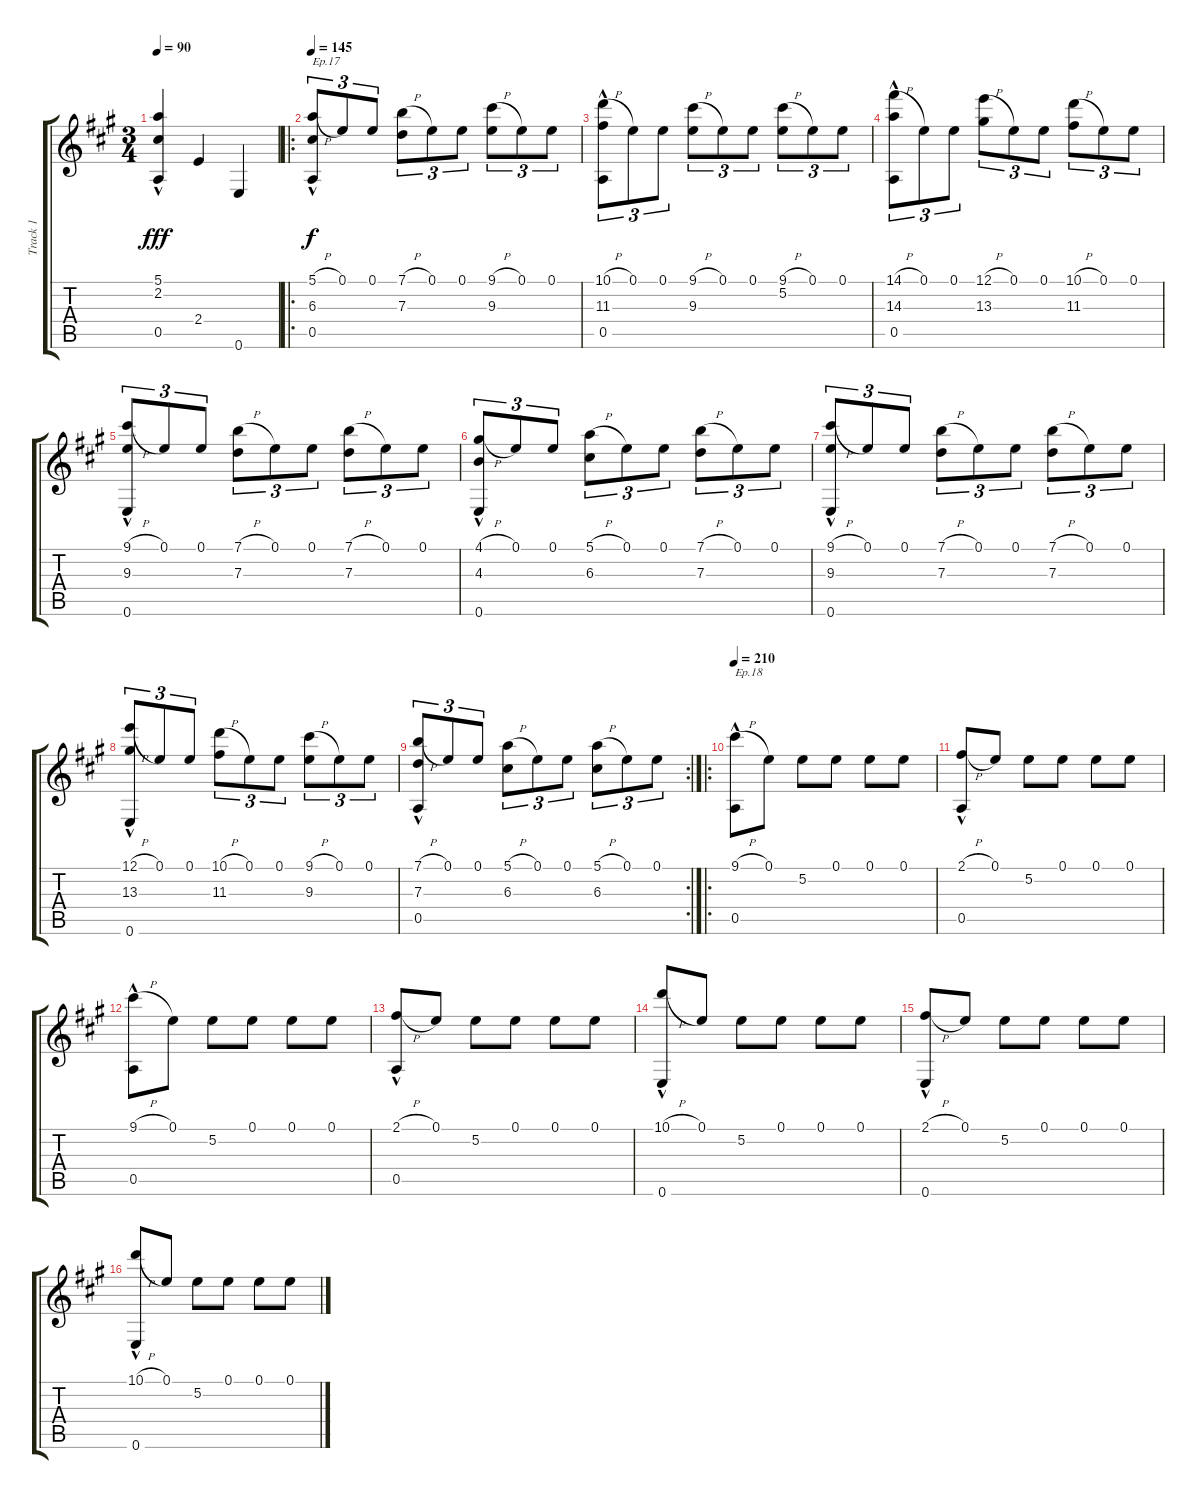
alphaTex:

\track ("Track 1" "Track 1") {instrument acousticguitarnylon}
\staff {score tabs}
\tuning (E4 B3 G3 D3 A2 E2) {hide}
\ts (3 4)
\tempo 90
\clef g2
\ks a
(5.1{hac} 2.2{hac} 0.5).4{dy fff} 2.4.4 0.6.4 |
\ro
\tempo 145
(5.1{h} 6.3 0.5{hac}).8{tu (3 2) txt "Ep.17" dy f} 0.1.8{tu (3 2)} 0.1.8{tu (3 2)} (7.1{h} 7.3).8{tu (3 2)} 0.1.8{tu (3 2)} 0.1.8{tu (3 2)} (9.1{h} 9.3).8{tu (3 2)} 0.1.8{tu (3 2)} 0.1.8{tu (3 2)} |
(10.1{h} 11.3 0.5{hac}).8{tu (3 2)} 0.1.8{tu (3 2)} 0.1.8{tu (3 2)} (9.1{h} 9.3).8{tu (3 2)} 0.1.8{tu (3 2)} 0.1.8{tu (3 2)} (9.1{h} 5.2).8{tu (3 2)} 0.1.8{tu (3 2)} 0.1.8{tu (3 2)} |
(14.1{h} 14.3 0.5{hac}).8{tu (3 2)} 0.1.8{tu (3 2)} 0.1.8{tu (3 2)} (12.1{h} 13.3).8{tu (3 2)} 0.1.8{tu (3 2)} 0.1.8{tu (3 2)} (10.1{h} 11.3).8{tu (3 2)} 0.1.8{tu (3 2)} 0.1.8{tu (3 2)} |
(9.1{h} 9.3 0.6{hac}).8{tu (3 2)} 0.1.8{tu (3 2)} 0.1.8{tu (3 2)} (7.1{h} 7.3).8{tu (3 2)} 0.1.8{tu (3 2)} 0.1.8{tu (3 2)} (7.1{h} 7.3).8{tu (3 2)} 0.1.8{tu (3 2)} 0.1.8{tu (3 2)} |
(4.1{h} 4.3 0.6{hac}).8{tu (3 2)} 0.1.8{tu (3 2)} 0.1.8{tu (3 2)} (5.1{h} 6.3).8{tu (3 2)} 0.1.8{tu (3 2)} 0.1.8{tu (3 2)} (7.1{h} 7.3).8{tu (3 2)} 0.1.8{tu (3 2)} 0.1.8{tu (3 2)} |
(9.1{h} 9.3 0.6{hac}).8{tu (3 2)} 0.1.8{tu (3 2)} 0.1.8{tu (3 2)} (7.1{h} 7.3).8{tu (3 2)} 0.1.8{tu (3 2)} 0.1.8{tu (3 2)} (7.1{h} 7.3).8{tu (3 2)} 0.1.8{tu (3 2)} 0.1.8{tu (3 2)} |
(12.1{h} 13.3 0.6{hac}).8{tu (3 2)} 0.1.8{tu (3 2)} 0.1.8{tu (3 2)} (10.1{h} 11.3).8{tu (3 2)} 0.1.8{tu (3 2)} 0.1.8{tu (3 2)} (9.1{h} 9.3).8{tu (3 2)} 0.1.8{tu (3 2)} 0.1.8{tu (3 2)} |
\rc 2
(7.1{h} 7.3 0.5{hac}).8{tu (3 2)} 0.1.8{tu (3 2)} 0.1.8{tu (3 2)} (5.1{h} 6.3).8{tu (3 2)} 0.1.8{tu (3 2)} 0.1.8{tu (3 2)} (5.1{h} 6.3).8{tu (3 2)} 0.1.8{tu (3 2)} 0.1.8{tu (3 2)} |
\ro
\tempo 210
(9.1{h} 0.5{hac}).8{txt "Ep.18"} 0.1.8 5.2.8 0.1.8 0.1.8 0.1.8 |
(2.1{h} 0.5{hac}).8 0.1.8 5.2.8 0.1.8 0.1.8 0.1.8 |
(9.1{h} 0.5{hac}).8 0.1.8 5.2.8 0.1.8 0.1.8 0.1.8 |
(2.1{h} 0.5{hac}).8 0.1.8 5.2.8 0.1.8 0.1.8 0.1.8 |
(10.1{h} 0.6{hac}).8 0.1.8 5.2.8 0.1.8 0.1.8 0.1.8 |
(2.1{h} 0.6{hac}).8 0.1.8 5.2.8 0.1.8 0.1.8 0.1.8 |
(10.1{h} 0.6{hac}).8 0.1.8 5.2.8 0.1.8 0.1.8 0.1.8
